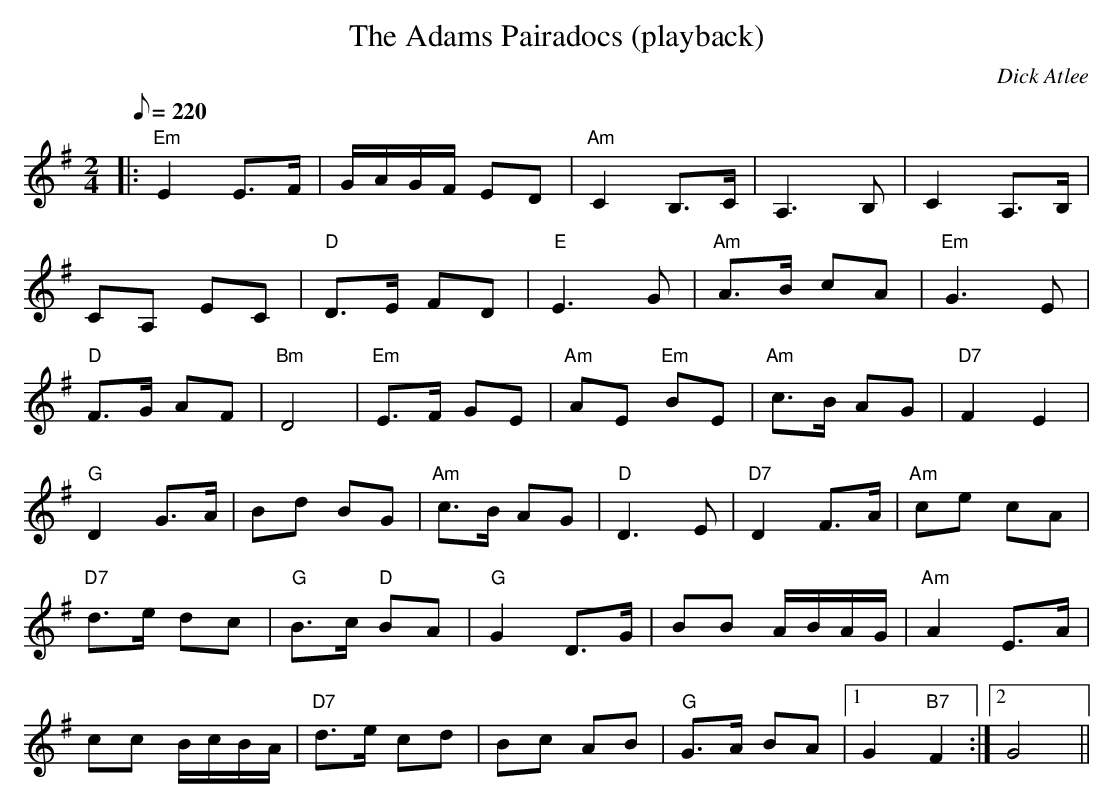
X:1
T:The Adams Pairadocs (playback)
M:2/4
L:1/8
Q:1/8=220
C:Dick Atlee
K:Em
|: "Em" E2 E>F | G/2A/2G/2F/2 ED | "Am" C2 B,>C | A,3 B, | C2 A,>B, | !
CA, EC | "D" D>E FD | "E" E3 G | "Am" A>B cA | "Em" G3 E | !
"D" F>G AF | "Bm" D4 |"Em" E>F GE | "Am" AE "Em" BE | "Am" c>B AG | "D7" F2 E2 |
 !
"G" D2 G>A | Bd BG | "Am" c>B AG | "D" D3 E | "D7" D2 F>A | "Am" ce cA | !
"D7" d>e dc | "G" B>c "D" BA | "G" G2 D>G | BB A/2B/2A/2G/2 | "Am" A2 E>A | !
cc B/2c/2B/2A/2 | "D7" d>e cd | Bc AB  | "G" G>A BA |[1 G2 "B7" F2 :|[2 G4 ||
